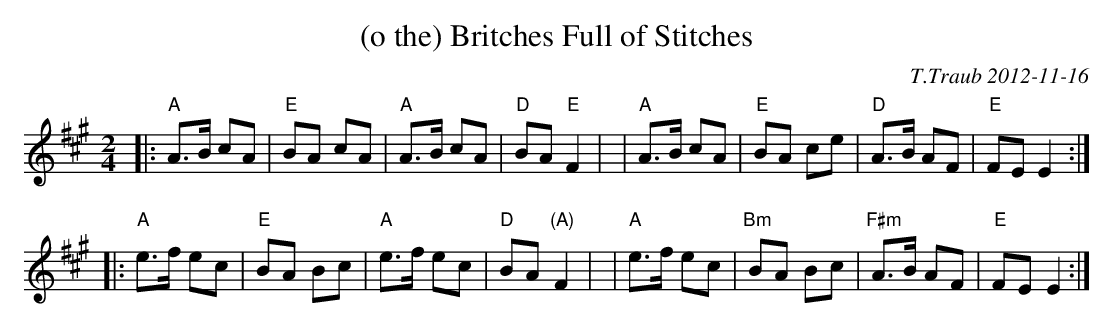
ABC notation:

X:1
T: (o the) Britches Full of Stitches
O: T.Traub 2012-11-16
M: 2/4
L: 1/8
K: A
|: "A"A>B cA | "E"BA cA | "A"A>B cA | "D"BA "E"F2 |\
|  "A"A>B cA | "E"BA ce | "D"A>B AF | "E"FE E2 :|
|: "A"e>f ec | "E"BA Bc | "A"e>f ec | "D"BA "(A)"F2 |\
|  "A"e>f ec |"Bm"BA Bc |"F#m"A>B AF | "E"FE E2 :|
